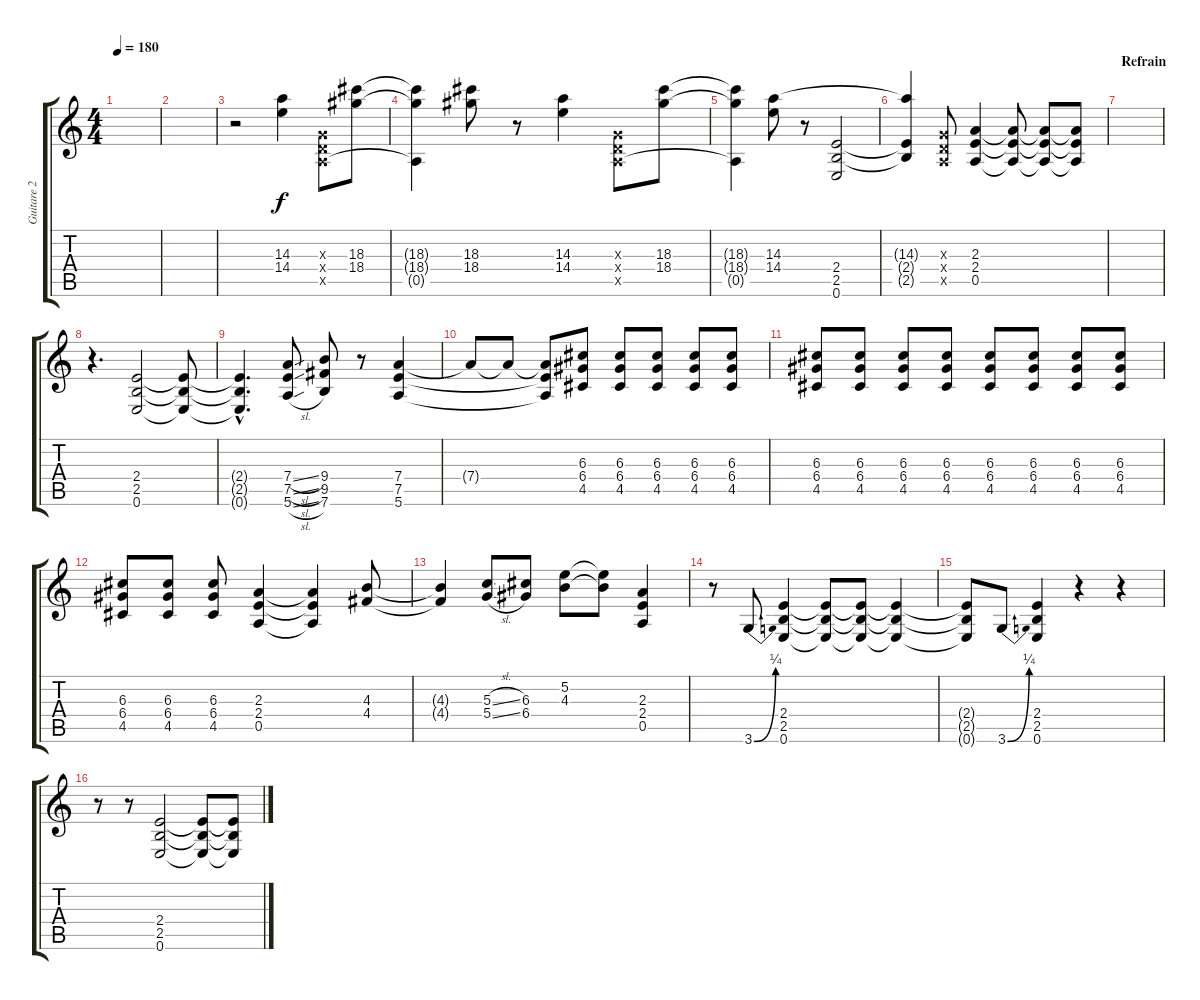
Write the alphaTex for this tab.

\track ("Guitare 2" "Guitare 2") {instrument electricguitarclean}
\staff {score tabs}
\tuning (E4 B3 G3 D3 A2 E2) {hide}
\ts (4 4)
\tempo 180
\clef g2
\ks c
|
|
r.2 (14.3 14.4).4 (0.3{x} 0.4{x} 0.5{x}).8 (18.3 18.4).8 |
(18.3{t} 18.4{t} 0.5{t}).4 (18.3 18.4).8 r.8 (14.3 14.4).4 (0.3{x} 0.4{x} 0.5{x}).8 (18.3 18.4).8 |
(18.3{t} 18.4{t} 0.5{t}).4 (14.3 14.4).8 r.8 (2.4 2.5 0.6).2 |
(14.3{t} 2.4{t} 2.5{t}).4 (0.3{x} 0.4{x} 0.5{x}).8 (2.3 2.4 0.5).4 (2.3{t} 2.4{t} 0.5{t}).8 (2.3{t} 2.4{t} 0.5{t}).8 (2.3{t} 2.4{t} 0.5{t}).8 |
\section ("" "Refrain")
|
r.4{d} (2.4 2.5 0.6).2 (2.4{t} 2.5{t} 0.6{t}).8 |
(2.4{hac t} 2.5{hac t} 0.6{hac t}).4{d} (7.4{sl} 7.5{sl} 5.6{sl}).8 (9.4 9.5 7.6).8 r.8 (7.4 7.5 5.6).4 |
7.4{t}.8 7.4{t}.8 (7.4{t} 7.5{t} 5.6{t}).8 (6.3 6.4 4.5).8 (6.3 6.4 4.5).8 (6.3 6.4 4.5).8 (6.3 6.4 4.5).8 (6.3 6.4 4.5).8 |
(6.3 6.4 4.5).8 (6.3 6.4 4.5).8 (6.3 6.4 4.5).8 (6.3 6.4 4.5).8 (6.3 6.4 4.5).8 (6.3 6.4 4.5).8 (6.3 6.4 4.5).8 (6.3 6.4 4.5).8 |
(6.3 6.4 4.5).8 (6.3 6.4 4.5).8 (6.3 6.4 4.5).8 (2.3 2.4 0.5).4 (2.3{t} 2.4{t} 0.5{t}).4 (4.3 4.4).8 |
(4.3{t} 4.4{t}).4 (5.3{sl} 5.4{sl}).8 (6.3 6.4).8 (5.2 4.3).8 (5.2{t} 4.3{t}).8 (2.3 2.4 0.5).4 |
r.8 3.6{be (bend 0 0 60 1)}.8 (2.4 2.5 0.6).4 (2.4{t} 2.5{t} 0.6{t}).8 (2.4{t} 2.5{t} 0.6{t}).8 (2.4{t} 2.5{t} 0.6{t}).4 |
(2.4{t} 2.5{t} 0.6{t}).8 3.6{be (bend 0 0 60 1)}.8 (2.4 2.5 0.6).4 r.4 r.4 |
r.8 r.8 (2.4 2.5 0.6).2 (2.4{t} 2.5{t} 0.6{t}).8 (2.4{t} 2.5{t} 0.6{t}).8
